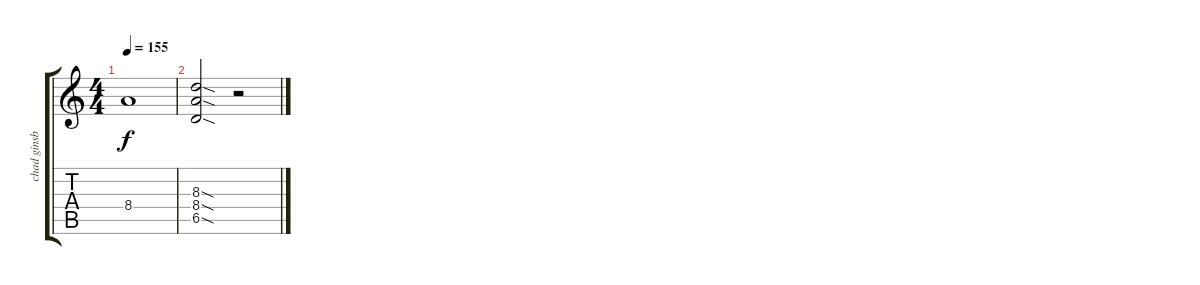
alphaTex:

\track ("chad ginsburg 2" "chad ginsb") {instrument distortionguitar}
\staff {score tabs}
\tuning (Eb4 Bb3 Gb3 Db3 Ab2 Eb2) {hide}
\ts (4 4)
\tempo 155
\clef g2
\ks c
8.4{t}.1{dy f} |
(8.3{sod} 8.4{sod} 6.5{sod}).2 r.2
